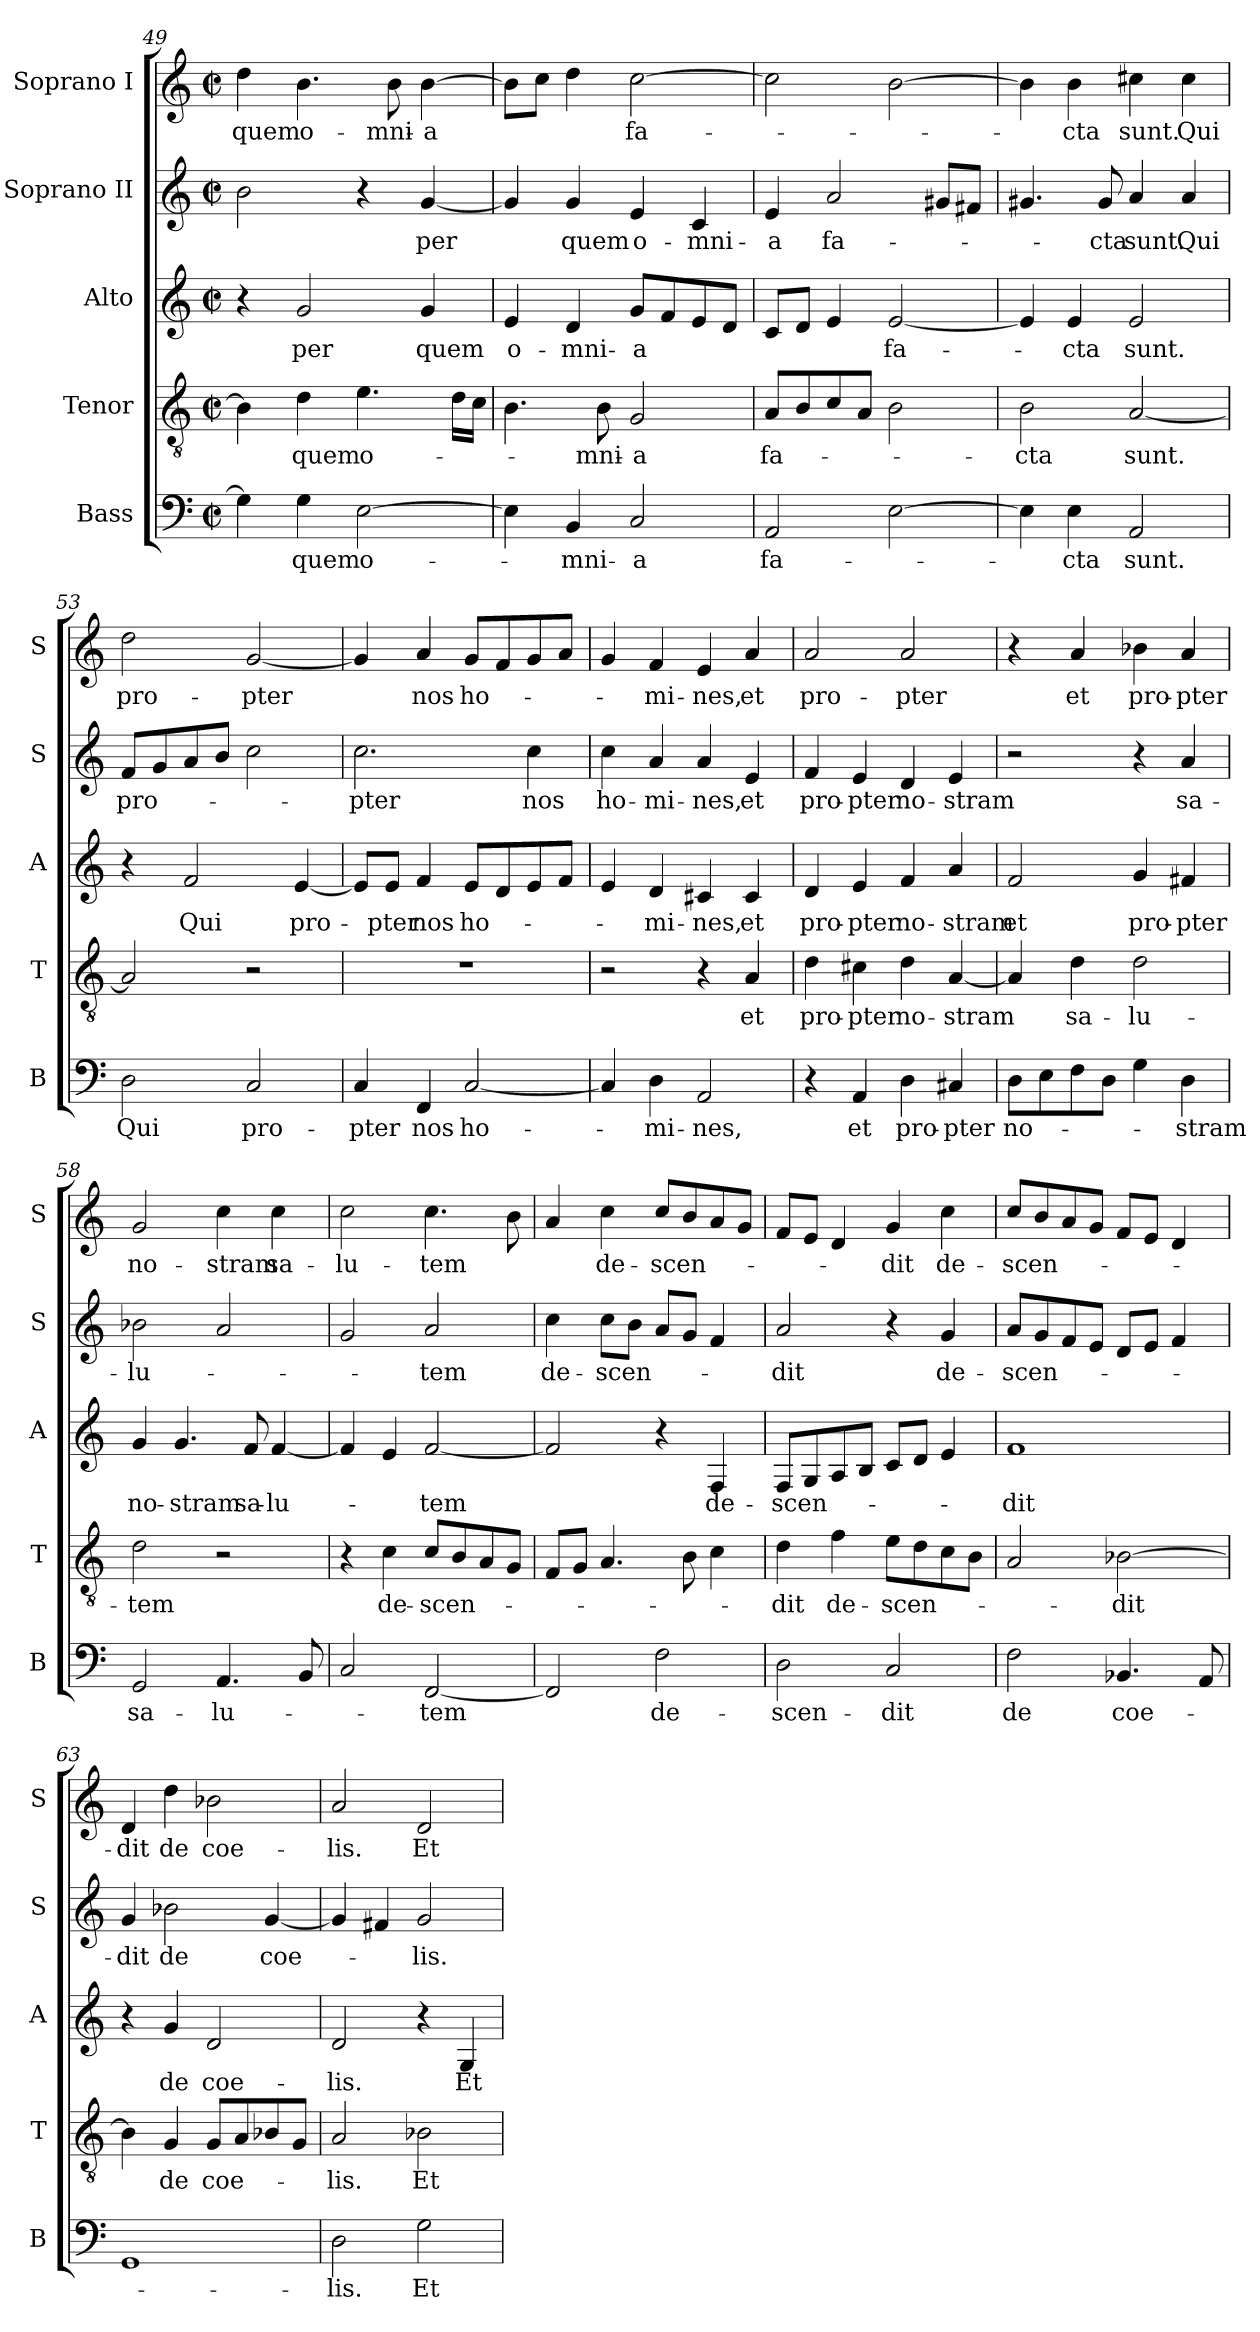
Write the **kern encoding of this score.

**kern	**text	**kern	**text	**kern	**text	**kern	**text	**kern	**text
*part5	*part5	*part4	*part4	*part3	*part3	*part2	*part2	*part1	*part1
*staff5	*staff5	*staff4	*staff4	*staff3	*staff3	*staff2	*staff2	*staff1	*staff1
*I"Bass	*	*I"Tenor	*	*I"Alto	*	*I"Soprano II	*	*I"Soprano I	*
*I'B	*	*I'T	*	*I'A	*	*I'S	*	*I'S	*
*clefF4	*	*clefGv2	*	*clefG2	*	*clefG2	*	*clefG2	*
*k[]	*	*k[]	*	*k[]	*	*k[]	*	*k[]	*
*a:	*	*a:	*	*a:	*	*a:	*	*a:	*
*M2/2	*	*M2/2	*	*M2/2	*	*M2/2	*	*M2/2	*
*met(c|)	*	*met(c|)	*	*met(c|)	*	*met(c|)	*	*met(c|)	*
=49	=49	=49	=49	=49	=49	=49	=49	=49	=49
!	!	!	!	!	!	!	!	!	!LO:LY:b
4G\]	.	4B\]	.	4r	.	2b\	.	4dd\	quem
!	!LO:LY:b	!	!LO:LY:b	!	!LO:LY:b	!	!	!	!LO:LY:b
4G\	quem	4d\	quem	2g/	per	.	.	4.b\	o-
!	!LO:LY:b	!	!LO:LY:b	!	!	!	!	!	!
[2E\	o-	4.e\	o-	.	.	4r	.	.	.
!	!	!	!	!	!	!	!	!	!LO:LY:b
.	.	.	.	.	.	.	.	8b\	-mni-
!	!	!	!	!	!LO:LY:b	!	!LO:LY:b	!	!LO:LY:b
.	.	.	.	4g/	quem	[4g/	per	[4b\	-a
.	.	16d\LL	.	.	.	.	.	.	.
.	.	16c\JJ	.	.	.	.	.	.	.
=50	=50	=50	=50	=50	=50	=50	=50	=50	=50
!	!	!	!	!	!LO:LY:b	!	!	!	!
4E\]	.	4.B\	.	4e/	o-	4g/]	.	8b\L]	.
.	.	.	.	.	.	.	.	8cc\J	.
!	!LO:LY:b	!	!	!	!LO:LY:b	!	!LO:LY:b	!	!
4BB/	-mni-	.	.	4d/	-mni-	4g/	quem	4dd\	.
!	!	!	!LO:LY:b	!	!	!	!	!	!
.	.	8B\	-mni-	.	.	.	.	.	.
!	!LO:LY:b	!	!LO:LY:b	!	!LO:LY:b	!	!LO:LY:b	!	!LO:LY:b
2C/	-a	2G/	-a	8g/L	-a	4e/	o-	[2cc\	fa-
.	.	.	.	8f/	.	.	.	.	.
!	!	!	!	!	!	!	!LO:LY:b	!	!
.	.	.	.	8e/	.	4c/	-mni-	.	.
.	.	.	.	8d/J	.	.	.	.	.
=51	=51	=51	=51	=51	=51	=51	=51	=51	=51
!	!LO:LY:b	!	!LO:LY:b	!	!	!	!LO:LY:b	!	!
2AA/	fa-	8A/L	fa-	8c/L	.	4e/	-a	2cc\]	.
.	.	8B/	.	8d/J	.	.	.	.	.
!	!	!	!	!	!	!	!LO:LY:b	!	!
.	.	8c/	.	4e/	.	2a/	fa-	.	.
.	.	8A/J	.	.	.	.	.	.	.
!	!	!	!	!	!LO:LY:b	!	!	!	!
[2E\	.	2B\	.	[2e/	fa-	.	.	[2b\	.
.	.	.	.	.	.	8g#X/L	.	.	.
.	.	.	.	.	.	8f#X/J	.	.	.
=52	=52	=52	=52	=52	=52	=52	=52	=52	=52
!	!	!	!LO:LY:b	!	!	!	!	!	!
4E\]	.	2B\	-cta	4e/]	.	4.g#X/	.	4b\]	.
!	!LO:LY:b	!	!	!	!LO:LY:b	!	!	!	!LO:LY:b
4E\	-cta	.	.	4e/	-cta	.	.	4b\	-cta
!	!	!	!	!	!	!	!LO:LY:b	!	!
.	.	.	.	.	.	8g#/	-cta	.	.
!	!LO:LY:b	!	!LO:LY:b	!	!LO:LY:b	!	!LO:LY:b	!	!LO:LY:b
2AA/	sunt.	[2A/	sunt.	2e/	sunt.	4a/	sunt.	4cc#X\	sunt.
!	!	!	!	!	!	!	!LO:LY:b	!	!LO:LY:b
.	.	.	.	.	.	4a/	Qui	4cc#\	Qui
!!LO:PB:g=z
=53	=53	=53	=53	=53	=53	=53	=53	=53	=53
!	!LO:LY:b	!	!	!	!	!	!LO:LY:b	!	!LO:LY:b
2D\	Qui	2A/]	.	4r	.	8f/L	pro-	2dd\	pro-
.	.	.	.	.	.	8g/	.	.	.
!	!	!	!	!	!LO:LY:b	!	!	!	!
.	.	.	.	2f/	Qui	8a/	.	.	.
.	.	.	.	.	.	8b/J	.	.	.
!	!LO:LY:b	!	!	!	!	!	!	!	!LO:LY:b
2C/	pro-	2r	.	.	.	2cc\	.	[2g/	-pter
!	!	!	!	!	!LO:LY:b	!	!	!	!
.	.	.	.	[4e/	pro-	.	.	.	.
=54	=54	=54	=54	=54	=54	=54	=54	=54	=54
!	!LO:LY:b	!	!	!	!	!	!LO:LY:b	!	!
4C/	-pter	1r	.	8e/L]	.	2.cc\	-pter	4g/]	.
!	!	!	!	!	!LO:LY:b	!	!	!	!
.	.	.	.	8e/J	-pter	.	.	.	.
!	!LO:LY:b	!	!	!	!LO:LY:b	!	!	!	!LO:LY:b
4FF/	nos	.	.	4f/	nos	.	.	4a/	nos
!	!LO:LY:b	!	!	!	!LO:LY:b	!	!	!	!LO:LY:b
[2C/	ho-	.	.	8e/L	ho-	.	.	8g/L	ho-
.	.	.	.	8d/	.	.	.	8f/	.
!	!	!	!	!	!	!	!LO:LY:b	!	!
.	.	.	.	8e/	.	4cc\	nos	8g/	.
.	.	.	.	8f/J	.	.	.	8a/J	.
=55	=55	=55	=55	=55	=55	=55	=55	=55	=55
!	!	!	!	!	!	!	!LO:LY:b	!	!
4C/]	.	2r	.	4e/	.	4cc\	ho-	4g/	.
!	!LO:LY:b	!	!	!	!LO:LY:b	!	!LO:LY:b	!	!LO:LY:b
4D\	-mi-	.	.	4d/	-mi-	4a/	-mi-	4f/	-mi-
!	!LO:LY:b	!	!	!	!LO:LY:b	!	!LO:LY:b	!	!LO:LY:b
2AA/	-nes,	4r	.	4c#X/	-nes,	4a/	-nes,	4e/	-nes,
!	!	!	!LO:LY:b	!	!LO:LY:b	!	!LO:LY:b	!	!LO:LY:b
.	.	4A/	et	4c#/	et	4e/	et	4a/	et
=56	=56	=56	=56	=56	=56	=56	=56	=56	=56
!	!	!	!LO:LY:b	!	!LO:LY:b	!	!LO:LY:b	!	!LO:LY:b
4r	.	4d\	pro-	4d/	pro-	4f/	pro-	2a/	pro-
!	!LO:LY:b	!	!LO:LY:b	!	!LO:LY:b	!	!LO:LY:b	!	!
4AA/	et	4c#X\	-pter	4e/	-pter	4e/	-pter	.	.
!	!LO:LY:b	!	!LO:LY:b	!	!LO:LY:b	!	!LO:LY:b	!	!LO:LY:b
4D\	pro-	4d\	no-	4f/	no-	4d/	no-	2a/	-pter
!	!LO:LY:b	!	!LO:LY:b	!	!LO:LY:b	!	!LO:LY:b	!	!
4C#X/	-pter	[4A/	-stram	4a/	-stram	4e/	-stram	.	.
=57	=57	=57	=57	=57	=57	=57	=57	=57	=57
!	!LO:LY:b	!	!	!	!LO:LY:b	!	!	!	!
8D\L	no-	4A/]	.	2f/	et	2r	.	4r	.
8E\	.	.	.	.	.	.	.	.	.
!	!	!	!LO:LY:b	!	!	!	!	!	!LO:LY:b
8F\	.	4d\	sa-	.	.	.	.	4a/	et
8D\J	.	.	.	.	.	.	.	.	.
!	!	!	!LO:LY:b	!	!LO:LY:b	!	!	!	!LO:LY:b
4G\	.	2d\	-lu-	4g/	pro-	4r	.	4b-X\	pro-
!	!LO:LY:b	!	!	!	!LO:LY:b	!	!LO:LY:b	!	!LO:LY:b
4D\	-stram	.	.	4f#X/	-pter	4a/	sa-	4a/	-pter
!!LO:LB:g=z
=58	=58	=58	=58	=58	=58	=58	=58	=58	=58
!	!LO:LY:b	!	!LO:LY:b	!	!LO:LY:b	!	!LO:LY:b	!	!LO:LY:b
2GG/	sa-	2d\	-tem	4g/	no-	2b-X\	-lu-	2g/	no-
!	!	!	!	!	!LO:LY:b	!	!	!	!
.	.	.	.	4.g/	-stram	.	.	.	.
!	!LO:LY:b	!	!	!	!	!	!	!	!LO:LY:b
4.AA/	-lu-	2r	.	.	.	2a/	.	4cc\	-stram
!	!	!	!	!	!LO:LY:b	!	!	!	!
.	.	.	.	8f/	sa-	.	.	.	.
!	!	!	!	!	!LO:LY:b	!	!	!	!LO:LY:b
.	.	.	.	[4f/	-lu-	.	.	4cc\	sa-
8BB/	.	.	.	.	.	.	.	.	.
=59	=59	=59	=59	=59	=59	=59	=59	=59	=59
!	!	!	!	!	!	!	!	!	!LO:LY:b
2C/	.	4r	.	4f/]	.	2g/	.	2cc\	-lu-
!	!	!	!LO:LY:b	!	!	!	!	!	!
.	.	4c\	de-	4e/	.	.	.	.	.
!	!LO:LY:b	!	!LO:LY:b	!	!LO:LY:b	!	!LO:LY:b	!	!LO:LY:b
[2FF/	-tem	8c/L	-scen-	[2f/	-tem	2a/	-tem	4.cc\	-tem
.	.	8B/	.	.	.	.	.	.	.
.	.	8A/	.	.	.	.	.	.	.
.	.	8G/J	.	.	.	.	.	8b\	.
=60	=60	=60	=60	=60	=60	=60	=60	=60	=60
!	!	!	!	!	!	!	!LO:LY:b	!	!
2FF/]	.	8F/L	.	2f/]	.	4cc\	de-	4a/	.
.	.	8G/J	.	.	.	.	.	.	.
!	!	!	!	!	!	!	!LO:LY:b	!	!LO:LY:b
.	.	4.A/	.	.	.	8cc\L	-scen-	4cc\	de-
.	.	.	.	.	.	8b\J	.	.	.
!	!LO:LY:b	!	!	!	!	!	!	!	!LO:LY:b
2F\	de-	.	.	4r	.	8a/L	.	8cc/L	-scen-
.	.	8B\	.	.	.	8g/J	.	8b/	.
!	!	!	!	!	!LO:LY:b	!	!	!	!
.	.	4c\	.	4F/	de-	4f/	.	8a/	.
.	.	.	.	.	.	.	.	8g/J	.
=61	=61	=61	=61	=61	=61	=61	=61	=61	=61
!	!LO:LY:b	!	!LO:LY:b	!	!LO:LY:b	!	!LO:LY:b	!	!
2D\	-scen-	4d\	-dit	8F/L	-scen-	2a/	-dit	8f/L	.
.	.	.	.	8G/	.	.	.	8e/J	.
!	!	!	!LO:LY:b	!	!	!	!	!	!
.	.	4f\	de-	8A/	.	.	.	4d/	.
.	.	.	.	8B/J	.	.	.	.	.
!	!LO:LY:b	!	!LO:LY:b	!	!	!	!	!	!LO:LY:b
2C/	-dit	8e\L	-scen-	8c/L	.	4r	.	4g/	-dit
.	.	8d\	.	8d/J	.	.	.	.	.
!	!	!	!	!	!	!	!LO:LY:b	!	!LO:LY:b
.	.	8c\	.	4e/	.	4g/	de-	4cc\	de-
.	.	8B\J	.	.	.	.	.	.	.
=62	=62	=62	=62	=62	=62	=62	=62	=62	=62
!	!LO:LY:b	!	!	!	!LO:LY:b	!	!LO:LY:b	!	!LO:LY:b
2F\	de	2A/	.	1f	-dit	8a/L	-scen-	8cc/L	-scen-
.	.	.	.	.	.	8g/	.	8b/	.
.	.	.	.	.	.	8f/	.	8a/	.
.	.	.	.	.	.	8e/J	.	8g/J	.
!	!LO:LY:b	!	!LO:LY:b	!	!	!	!	!	!
4.BB-X/	coe-	[2B-X\	-dit	.	.	8d/L	.	8f/L	.
.	.	.	.	.	.	8e/J	.	8e/J	.
.	.	.	.	.	.	4f/	.	4d/	.
8AA/	.	.	.	.	.	.	.	.	.
!!LO:PB:g=z
=63	=63	=63	=63	=63	=63	=63	=63	=63	=63
!	!	!	!	!	!	!	!LO:LY:b	!	!LO:LY:b
1GG	.	4B-\]	.	4r	.	4g/	-dit	4d/	-dit
!	!	!	!LO:LY:b	!	!LO:LY:b	!	!LO:LY:b	!	!LO:LY:b
.	.	4G/	de	4g/	de	2b-X\	de	4dd\	de
!	!	!	!LO:LY:b	!	!LO:LY:b	!	!	!	!LO:LY:b
.	.	8G/L	coe-	2d/	coe-	.	.	2b-X\	coe-
.	.	8A/	.	.	.	.	.	.	.
!	!	!	!	!	!	!	!LO:LY:b	!	!
.	.	8B-X/	.	.	.	[4g/	coe-	.	.
.	.	8G/J	.	.	.	.	.	.	.
=64	=64	=64	=64	=64	=64	=64	=64	=64	=64
!	!LO:LY:b	!	!LO:LY:b	!	!LO:LY:b	!	!	!	!LO:LY:b
2D\	-lis.	2A/	-lis.	2d/	-lis.	4g/]	.	2a/	-lis.
.	.	.	.	.	.	4f#X/	.	.	.
!	!LO:LY:b	!	!LO:LY:b	!	!	!	!LO:LY:b	!	!LO:LY:b
2G\	Et	2B-X\	Et	4r	.	2g/	-lis.	2d/	Et
!	!	!	!	!	!LO:LY:b	!	!	!	!
.	.	.	.	4G/	Et	.	.	.	.
=	=	=	=	=	=	=	=	=	=
*-	*-	*-	*-	*-	*-	*-	*-	*-	*-
